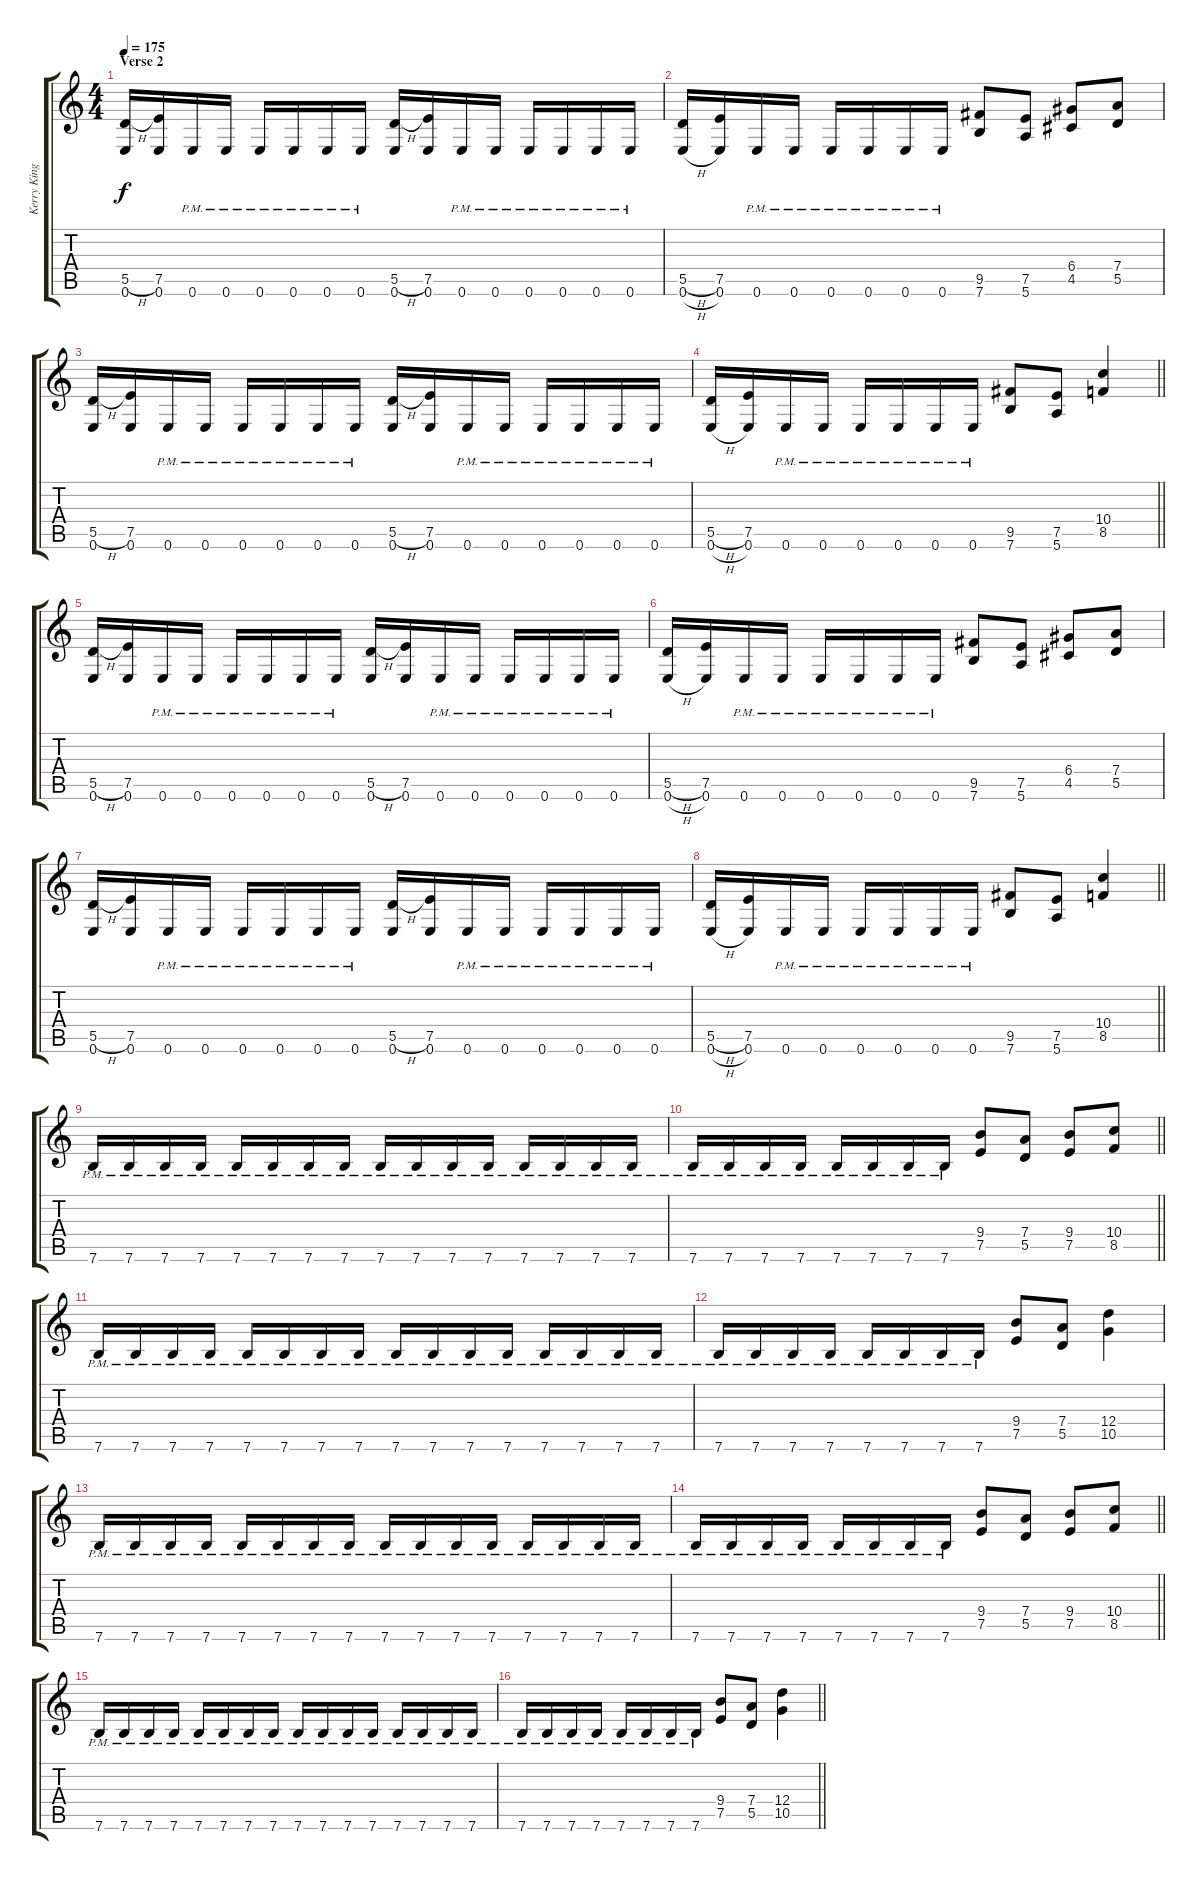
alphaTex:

\track ("Kerry King" "Kerry King") {instrument distortionguitar}
\staff {score tabs}
\tuning (E4 B3 G3 D3 A2 E2) {hide}
\ts (4 4)
\section ("" "Verse 2")
\tempo 175
\clef g2
\ks c
(5.5{h} 0.6).16{dy f} (7.5 0.6).16 0.6{pm}.16 0.6{pm}.16 0.6{pm}.16 0.6{pm}.16 0.6{pm}.16 0.6{pm}.16 (5.5{h} 0.6).16 (7.5 0.6).16 0.6{pm}.16 0.6{pm}.16 0.6{pm}.16 0.6{pm}.16 0.6{pm}.16 0.6{pm}.16 |
(5.5{h} 0.6{h}).16 (7.5 0.6).16 0.6{pm}.16 0.6{pm}.16 0.6{pm}.16 0.6{pm}.16 0.6{pm}.16 0.6{pm}.16 (9.5 7.6).8 (7.5 5.6).8 (6.4 4.5).8 (7.4 5.5).8 |
(5.5{h} 0.6).16 (7.5 0.6).16 0.6{pm}.16 0.6{pm}.16 0.6{pm}.16 0.6{pm}.16 0.6{pm}.16 0.6{pm}.16 (5.5{h} 0.6).16 (7.5 0.6).16 0.6{pm}.16 0.6{pm}.16 0.6{pm}.16 0.6{pm}.16 0.6{pm}.16 0.6{pm}.16 |
\barLineRight lightlight
(5.5{h} 0.6{h}).16 (7.5 0.6).16 0.6{pm}.16 0.6{pm}.16 0.6{pm}.16 0.6{pm}.16 0.6{pm}.16 0.6{pm}.16 (9.5 7.6).8 (7.5 5.6).8 (10.4 8.5).4 |
(5.5{h} 0.6).16 (7.5 0.6).16 0.6{pm}.16 0.6{pm}.16 0.6{pm}.16 0.6{pm}.16 0.6{pm}.16 0.6{pm}.16 (5.5{h} 0.6).16 (7.5 0.6).16 0.6{pm}.16 0.6{pm}.16 0.6{pm}.16 0.6{pm}.16 0.6{pm}.16 0.6{pm}.16 |
(5.5{h} 0.6{h}).16 (7.5 0.6).16 0.6{pm}.16 0.6{pm}.16 0.6{pm}.16 0.6{pm}.16 0.6{pm}.16 0.6{pm}.16 (9.5 7.6).8 (7.5 5.6).8 (6.4 4.5).8 (7.4 5.5).8 |
(5.5{h} 0.6).16 (7.5 0.6).16 0.6{pm}.16 0.6{pm}.16 0.6{pm}.16 0.6{pm}.16 0.6{pm}.16 0.6{pm}.16 (5.5{h} 0.6).16 (7.5 0.6).16 0.6{pm}.16 0.6{pm}.16 0.6{pm}.16 0.6{pm}.16 0.6{pm}.16 0.6{pm}.16 |
\barLineRight lightlight
(5.5{h} 0.6{h}).16 (7.5 0.6).16 0.6{pm}.16 0.6{pm}.16 0.6{pm}.16 0.6{pm}.16 0.6{pm}.16 0.6{pm}.16 (9.5 7.6).8 (7.5 5.6).8 (10.4 8.5).4 |
7.6{pm}.16 7.6{pm}.16 7.6{pm}.16 7.6{pm}.16 7.6{pm}.16 7.6{pm}.16 7.6{pm}.16 7.6{pm}.16 7.6{pm}.16 7.6{pm}.16 7.6{pm}.16 7.6{pm}.16 7.6{pm}.16 7.6{pm}.16 7.6{pm}.16 7.6{pm}.16 |
\barLineRight lightlight
7.6{pm}.16 7.6{pm}.16 7.6{pm}.16 7.6{pm}.16 7.6{pm}.16 7.6{pm}.16 7.6{pm}.16 7.6{pm}.16 (9.4 7.5).8 (7.4 5.5).8 (9.4 7.5).8 (10.4 8.5).8 |
7.6{pm}.16 7.6{pm}.16 7.6{pm}.16 7.6{pm}.16 7.6{pm}.16 7.6{pm}.16 7.6{pm}.16 7.6{pm}.16 7.6{pm}.16 7.6{pm}.16 7.6{pm}.16 7.6{pm}.16 7.6{pm}.16 7.6{pm}.16 7.6{pm}.16 7.6{pm}.16 |
7.6{pm}.16 7.6{pm}.16 7.6{pm}.16 7.6{pm}.16 7.6{pm}.16 7.6{pm}.16 7.6{pm}.16 7.6{pm}.16 (9.4 7.5).8 (7.4 5.5).8 (12.4 10.5).4 |
7.6{pm}.16 7.6{pm}.16 7.6{pm}.16 7.6{pm}.16 7.6{pm}.16 7.6{pm}.16 7.6{pm}.16 7.6{pm}.16 7.6{pm}.16 7.6{pm}.16 7.6{pm}.16 7.6{pm}.16 7.6{pm}.16 7.6{pm}.16 7.6{pm}.16 7.6{pm}.16 |
\barLineRight lightlight
7.6{pm}.16 7.6{pm}.16 7.6{pm}.16 7.6{pm}.16 7.6{pm}.16 7.6{pm}.16 7.6{pm}.16 7.6{pm}.16 (9.4 7.5).8 (7.4 5.5).8 (9.4 7.5).8 (10.4 8.5).8 |
7.6{pm}.16 7.6{pm}.16 7.6{pm}.16 7.6{pm}.16 7.6{pm}.16 7.6{pm}.16 7.6{pm}.16 7.6{pm}.16 7.6{pm}.16 7.6{pm}.16 7.6{pm}.16 7.6{pm}.16 7.6{pm}.16 7.6{pm}.16 7.6{pm}.16 7.6{pm}.16 |
\barLineRight lightlight
7.6{pm}.16 7.6{pm}.16 7.6{pm}.16 7.6{pm}.16 7.6{pm}.16 7.6{pm}.16 7.6{pm}.16 7.6{pm}.16 (9.4 7.5).8 (7.4 5.5).8 (12.4 10.5).4
